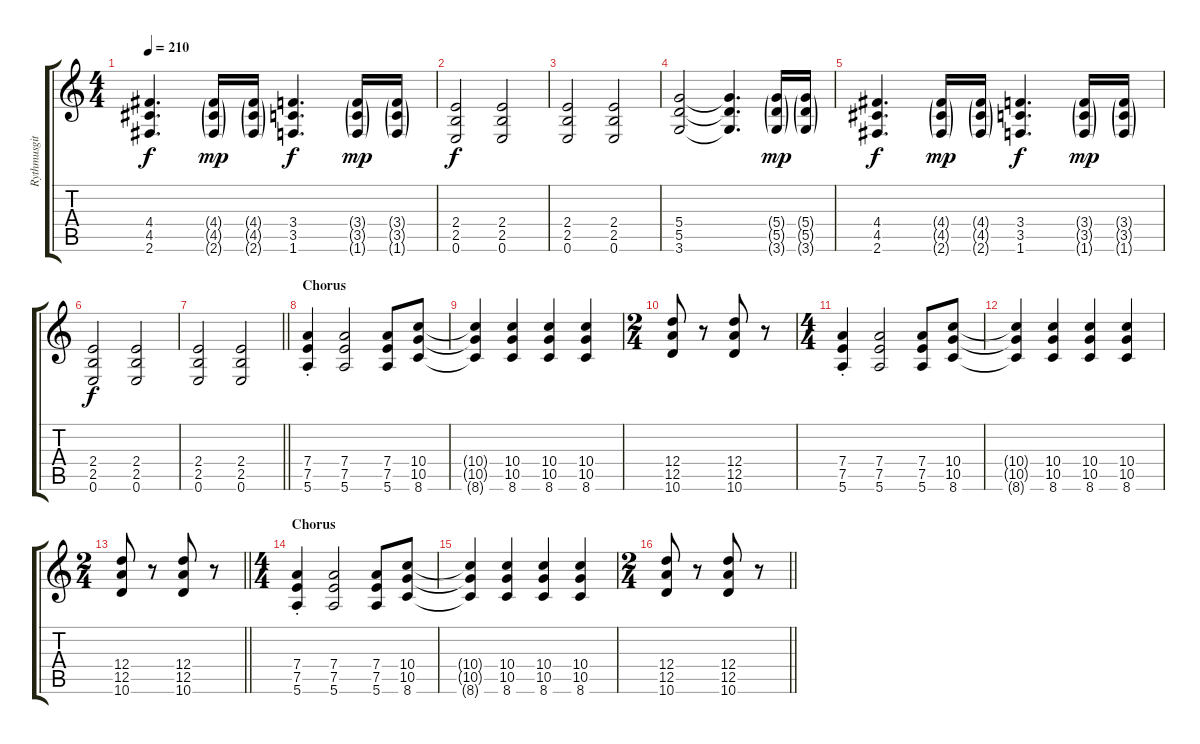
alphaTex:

\track ("Rythmusgitarre" "Rythmusgit") {instrument distortionguitar}
\staff {score tabs}
\tuning (E4 B3 G3 D3 A2 E2) {hide}
\ts (4 4)
\tempo 210
\clef g2
\ks c
(4.4 4.5 2.6).4{d dy f} (4.4{g} 4.5{g} 2.6{g}).16{dy mp} (4.4{g} 4.5{g} 2.6{g}).16 (3.4 3.5 1.6).4{d dy f} (3.4{g} 3.5{g} 1.6{g}).16{dy mp} (3.4{g} 3.5{g} 1.6{g}).16 |
(2.4 2.5 0.6).2{dy f} (2.4 2.5 0.6).2 |
(2.4 2.5 0.6).2 (2.4 2.5 0.6).2 |
(5.4 5.5 3.6).2 (5.4{t} 5.5{t} 3.6{t}).4{d} (5.4{g} 5.5{g} 3.6{g}).16{dy mp} (5.4{g} 5.5{g} 3.6{g}).16 |
(4.4 4.5 2.6).4{d dy f} (4.4{g} 4.5{g} 2.6{g}).16{dy mp} (4.4{g} 4.5{g} 2.6{g}).16 (3.4 3.5 1.6).4{d dy f} (3.4{g} 3.5{g} 1.6{g}).16{dy mp} (3.4{g} 3.5{g} 1.6{g}).16 |
(2.4 2.5 0.6).2{dy f} (2.4 2.5 0.6).2 |
\barLineRight lightlight
(2.4 2.5 0.6).2 (2.4 2.5 0.6).2 |
\section ("" "Chorus")
(7.4{st} 7.5{st} 5.6{st}).4 (7.4 7.5 5.6).2 (7.4 7.5 5.6).8 (10.4 10.5 8.6).8 |
(10.4{t} 10.5{t} 8.6{t}).4 (10.4 10.5 8.6).4 (10.4 10.5 8.6).4 (10.4 10.5 8.6).4 |
\ts (2 4)
(12.4 12.5 10.6).8 r.8 (12.4 12.5 10.6).8 r.8 |
\ts (4 4)
(7.4{st} 7.5{st} 5.6{st}).4 (7.4 7.5 5.6).2 (7.4 7.5 5.6).8 (10.4 10.5 8.6).8 |
(10.4{t} 10.5{t} 8.6{t}).4 (10.4 10.5 8.6).4 (10.4 10.5 8.6).4 (10.4 10.5 8.6).4 |
\ts (2 4)
\barLineRight lightlight
(12.4 12.5 10.6).8 r.8 (12.4 12.5 10.6).8 r.8 |
\ts (4 4)
\section ("" "Chorus")
(7.4{st} 7.5{st} 5.6{st}).4 (7.4 7.5 5.6).2 (7.4 7.5 5.6).8 (10.4 10.5 8.6).8 |
(10.4{t} 10.5{t} 8.6{t}).4 (10.4 10.5 8.6).4 (10.4 10.5 8.6).4 (10.4 10.5 8.6).4 |
\ts (2 4)
\barLineRight lightlight
(12.4 12.5 10.6).8 r.8 (12.4 12.5 10.6).8 r.8
